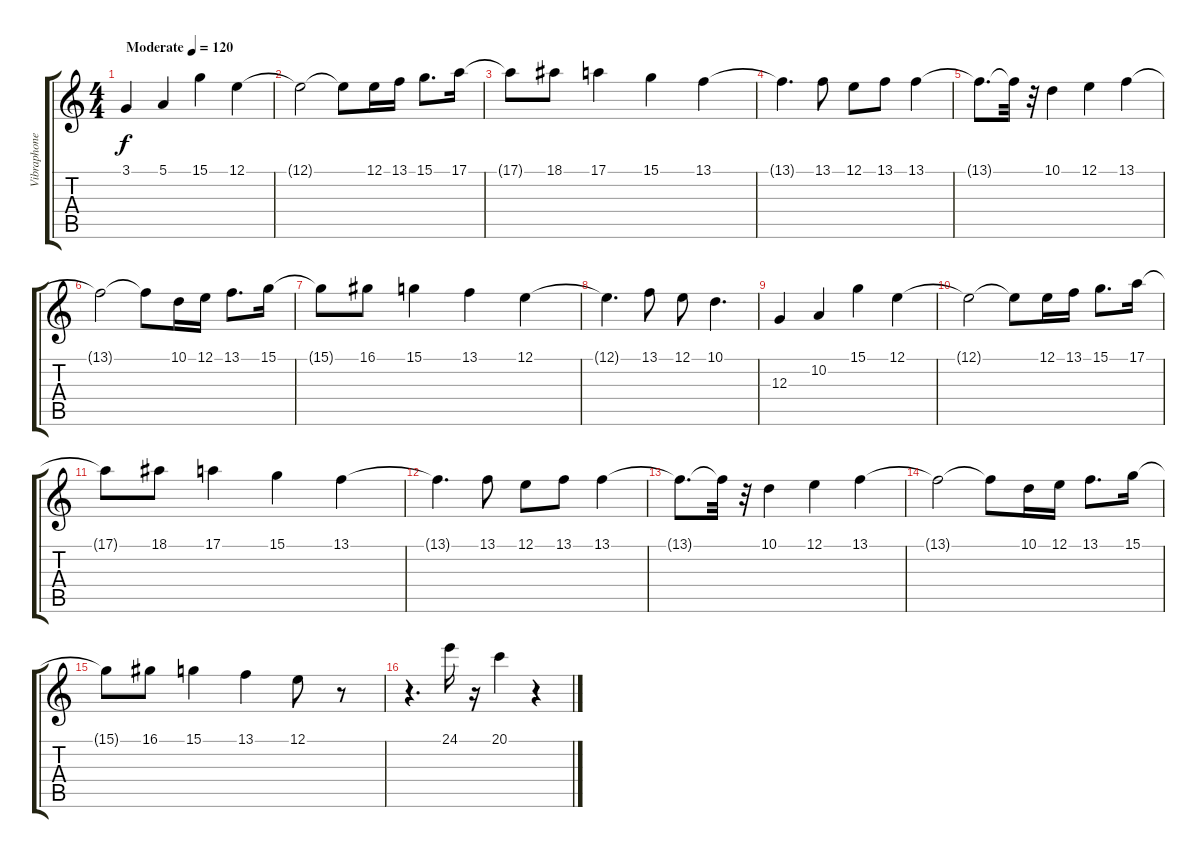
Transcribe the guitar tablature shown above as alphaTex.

\track ("Vibraphone" "Vibraphone") {instrument vibraphone}
\staff {score tabs}
\tuning (E4 B3 G3 D3 A2 E2) {hide}
\ts (4 4)
\tempo (120 "Moderate")
\clef g2
\ks c
3.1.4{dy f instrument vibraphone} 5.1.4 15.1.4 12.1.4 |
12.1{t}.2 12.1{t}.8 12.1.16 13.1.16 15.1.8{d} 17.1.16 |
17.1{t}.8 18.1.8 17.1.4 15.1.4 13.1.4 |
13.1{t}.4{d} 13.1.8 12.1.8 13.1.8 13.1.4 |
13.1{t}.8{d} 13.1{t}.32 r.32 10.1.4 12.1.4 13.1.4 |
13.1{t}.2 13.1{t}.8 10.1.16 12.1.16 13.1.8{d} 15.1.16 |
15.1{t}.8 16.1.8 15.1.4 13.1.4 12.1.4 |
12.1{t}.4{d} 13.1.8 12.1.8 10.1.4{d} |
12.3.4 10.2.4 15.1.4 12.1.4 |
12.1{t}.2 12.1{t}.8 12.1.16 13.1.16 15.1.8{d} 17.1.16 |
17.1{t}.8 18.1.8 17.1.4 15.1.4 13.1.4 |
13.1{t}.4{d} 13.1.8 12.1.8 13.1.8 13.1.4 |
13.1{t}.8{d} 13.1{t}.32 r.32 10.1.4 12.1.4 13.1.4 |
13.1{t}.2 13.1{t}.8 10.1.16 12.1.16 13.1.8{d} 15.1.16 |
15.1{t}.8 16.1.8 15.1.4 13.1.4 12.1.8 r.8 |
r.4{d} 24.1.16 r.16 20.1.4 r.4
